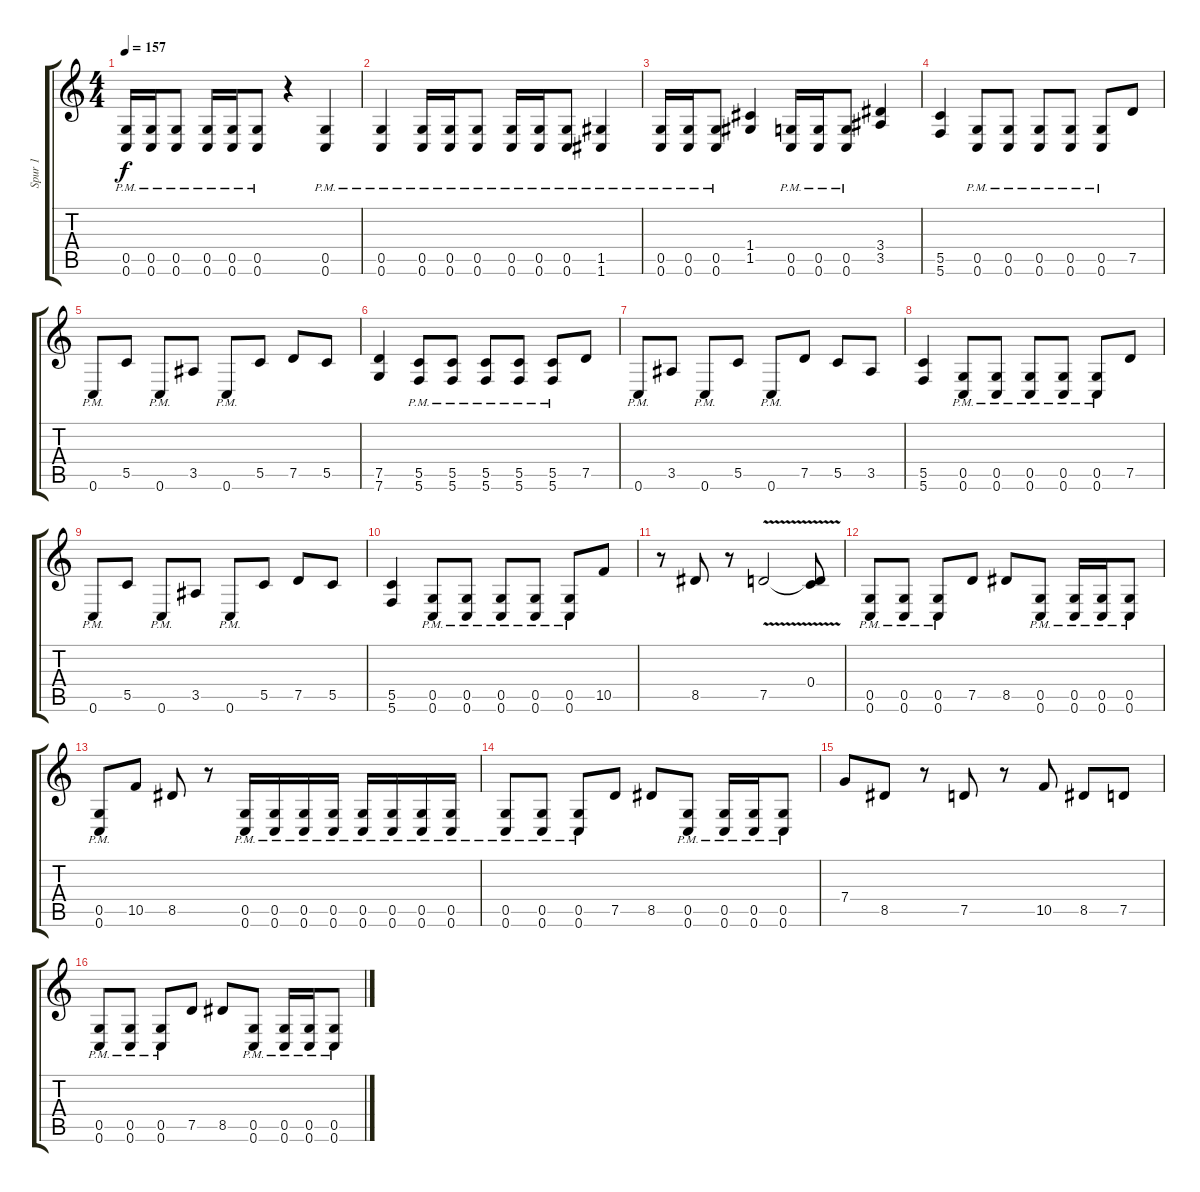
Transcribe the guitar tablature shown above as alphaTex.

\track ("Spur 1" "Spur 1") {instrument distortionguitar}
\staff {score tabs}
\tuning (D4 A3 F3 C3 G2 C2) {hide}
\ts (4 4)
\tempo 157
\clef g2
\ks c
(0.5{pm} 0.6{pm}).16{dy f} (0.5{pm} 0.6{pm}).16 (0.5{pm} 0.6{pm}).8 (0.5{pm} 0.6{pm}).16 (0.5{pm} 0.6{pm}).16 (0.5{pm} 0.6{pm}).8 r.4 (0.5{pm} 0.6{pm}).4 |
(0.5{pm} 0.6{pm}).4 (0.5{pm} 0.6{pm}).16 (0.5{pm} 0.6{pm}).16 (0.5{pm} 0.6{pm}).8 (0.5{pm} 0.6{pm}).16 (0.5{pm} 0.6{pm}).16 (0.5{pm} 0.6{pm}).8 (1.5{pm} 1.6{pm}).4 |
(0.5{pm} 0.6{pm}).16 (0.5{pm} 0.6{pm}).16 (0.5{pm} 0.6{pm}).8 (1.4 1.5).4 (0.5{pm} 0.6{pm}).16 (0.5{pm} 0.6{pm}).16 (0.5{pm} 0.6{pm}).8 (3.4 3.5).4 |
(5.5 5.6).4 (0.5{pm} 0.6{pm}).8 (0.5{pm} 0.6{pm}).8 (0.5{pm} 0.6{pm}).8 (0.5{pm} 0.6{pm}).8 (0.5{pm} 0.6{pm}).8 7.5.8 |
0.6{pm}.8 5.5.8 0.6{pm}.8 3.5.8 0.6{pm}.8 5.5.8 7.5.8 5.5.8 |
(7.5 7.6).4 (5.5{pm} 5.6{pm}).8 (5.5{pm} 5.6{pm}).8 (5.5{pm} 5.6{pm}).8 (5.5{pm} 5.6{pm}).8 (5.5{pm} 5.6{pm}).8 7.5.8 |
0.6{pm}.8 3.5.8 0.6{pm}.8 5.5.8 0.6{pm}.8 7.5.8 5.5.8 3.5.8 |
(5.5 5.6).4 (0.5{pm} 0.6{pm}).8 (0.5{pm} 0.6{pm}).8 (0.5{pm} 0.6{pm}).8 (0.5{pm} 0.6{pm}).8 (0.5{pm} 0.6{pm}).8 7.5.8 |
0.6{pm}.8 5.5.8 0.6{pm}.8 3.5.8 0.6{pm}.8 5.5.8 7.5.8 5.5.8 |
(5.5 5.6).4 (0.5{pm} 0.6{pm}).8 (0.5{pm} 0.6{pm}).8 (0.5{pm} 0.6{pm}).8 (0.5{pm} 0.6{pm}).8 (0.5{pm} 0.6{pm}).8 10.5.8 |
r.8 8.5.8 r.8 7.5{v}.2 (0.4 7.5{t}).8 |
(0.5{pm} 0.6{pm}).8 (0.5{pm} 0.6{pm}).8 (0.5{pm} 0.6{pm}).8 7.5.8 8.5.8 (0.5{pm} 0.6{pm}).8 (0.5{pm} 0.6{pm}).16 (0.5{pm} 0.6{pm}).16 (0.5{pm} 0.6{pm}).8 |
(0.5{pm} 0.6{pm}).8 10.5.8 8.5.8 r.8 (0.5{pm} 0.6{pm}).16 (0.5{pm} 0.6{pm}).16 (0.5{pm} 0.6{pm}).16 (0.5{pm} 0.6{pm}).16 (0.5{pm} 0.6{pm}).16 (0.5{pm} 0.6{pm}).16 (0.5{pm} 0.6{pm}).16 (0.5{pm} 0.6{pm}).16 |
(0.5{pm} 0.6{pm}).8 (0.5{pm} 0.6{pm}).8 (0.5{pm} 0.6{pm}).8 7.5.8 8.5.8 (0.5{pm} 0.6{pm}).8 (0.5{pm} 0.6{pm}).16 (0.5{pm} 0.6{pm}).16 (0.5{pm} 0.6{pm}).8 |
7.4.8 8.5.8 r.8 7.5.8 r.8 10.5.8 8.5.8 7.5.8 |
(0.5{pm} 0.6{pm}).8 (0.5{pm} 0.6{pm}).8 (0.5{pm} 0.6{pm}).8 7.5.8 8.5.8 (0.5{pm} 0.6{pm}).8 (0.5{pm} 0.6{pm}).16 (0.5{pm} 0.6{pm}).16 (0.5{pm} 0.6{pm}).8
